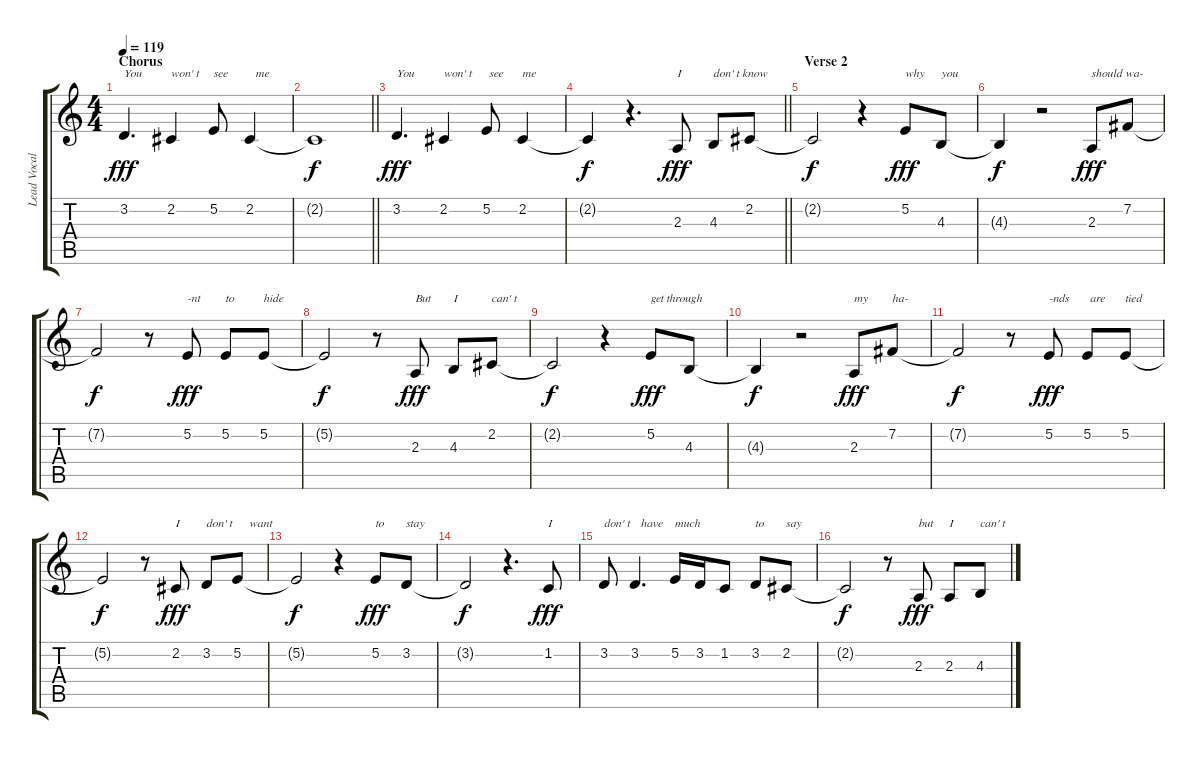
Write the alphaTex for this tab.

\track ("Lead Vocal (Paul McCartney)" "Lead Vocal") {instrument altosax}
\staff {score tabs}
\tuning (E4 B3 G3 D3 A2 E2) {hide}
\ts (4 4)
\section ("" "Chorus")
\tempo 119
\clef g2
\ks c
3.2.4{d txt "You" dy fff} 2.2.4{txt "won' t"} 5.2.8{txt "see"} 2.2.4{txt "  me"} |
\barLineRight lightlight
2.2{t}.1{dy f} |
3.2.4{d txt "You" dy fff} 2.2.4{txt "won' t"} 5.2.8{txt " see"} 2.2.4{txt "me"} |
\barLineRight lightlight
2.2{t}.4{dy f} r.4{d} 2.3.8{txt "I" dy fff} 4.3.8{txt "don' t know"} 2.2.8 |
\section ("" "Verse 2")
2.2{t}.2{dy f} r.4 5.2.8{txt "why" dy fff} 4.3.8{txt "you"} |
4.3{t}.4{dy f} r.2 2.3.8{txt "should wa-" dy fff} 7.2.8 |
7.2{t}.2{dy f} r.8 5.2.8{txt "-nt" dy fff} 5.2.8{txt "to"} 5.2.8{txt "hide"} |
5.2{t}.2{dy f} r.8 2.3.8{txt "But" dy fff} 4.3.8{txt "I"} 2.2.8{txt "can' t"} |
2.2{t}.2{dy f} r.4 5.2.8{txt "get through" dy fff} 4.3.8 |
4.3{t}.4{dy f} r.2 2.3.8{txt "my" dy fff} 7.2.8{txt "ha-"} |
7.2{t}.2{dy f} r.8 5.2.8{txt "-nds" dy fff} 5.2.8{txt " are"} 5.2.8{txt "tied"} |
5.2{t}.2{dy f} r.8 2.2.8{txt "I" dy fff} 3.2.8{txt "don' t"} 5.2.8{txt "    want"} |
5.2{t}.2{dy f} r.4 5.2.8{txt "to" dy fff} 3.2.8{txt "stay"} |
3.2{t}.2{dy f} r.4{d} 1.2.8{txt "I" dy fff} |
3.2.8{txt "don' t"} 3.2.4{d txt "  have"} 5.2.16{txt "much"} 3.2.16 1.2.8 3.2.8{txt "to"} 2.2.8{txt "say"} |
2.2{t}.2{dy f} r.8 2.3.8{txt "but" dy fff} 2.3.8{txt "I"} 4.3.8{txt "can' t"}
